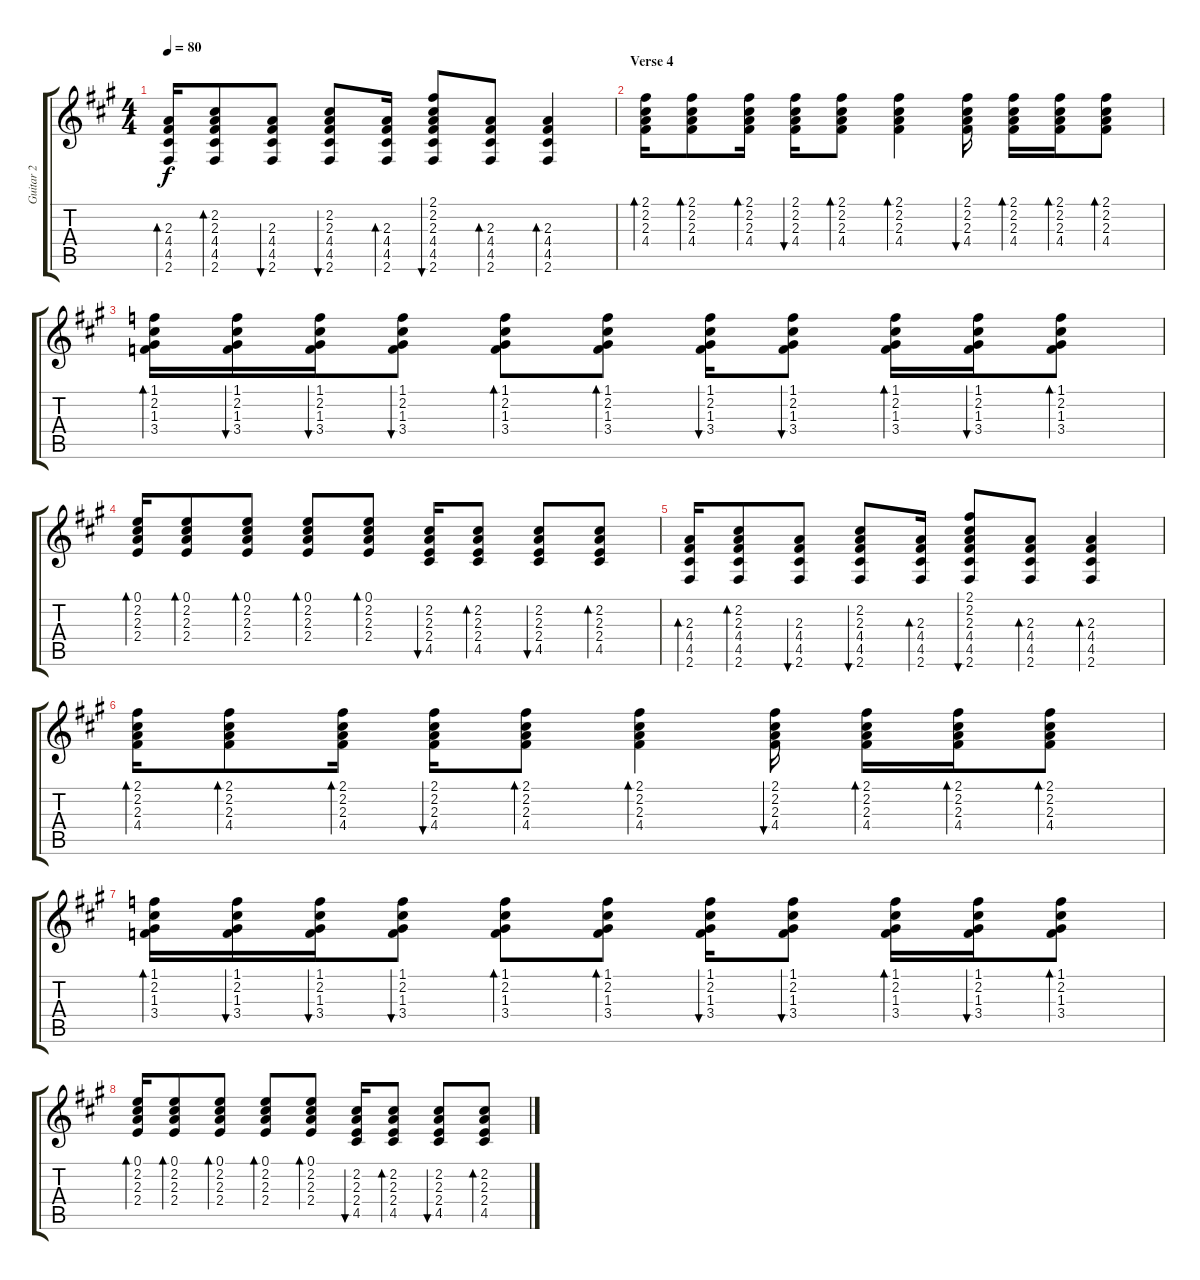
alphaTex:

\track ("Guitar 2" "Guitar 2") {instrument acousticguitarsteel}
\staff {score tabs}
\tuning (E4 B3 G3 D3 A2 E2) {hide}
\ts (4 4)
\tempo 80
\clef g2
\ks a
(2.3 4.4 4.5 2.6).16{bd 60 dy f} (2.2 2.3 4.4 4.5 2.6).8{bd 60} (2.3 4.4 4.5 2.6).8{bu 60} (2.2 2.3 4.4 4.5 2.6).8{bu 60} (2.3 4.4 4.5 2.6).16{bd 60} (2.1 2.2 2.3 4.4 4.5 2.6).8{bu 60} (2.3 4.4 4.5 2.6).8{bd 60} (2.3 4.4 4.5 2.6).4{bd 60} |
\section ("" "Verse 4")
(2.1 2.2 2.3 4.4).16{bd 60} (2.1 2.2 2.3 4.4).8{bd 60} (2.1 2.2 2.3 4.4).16{bd 60} (2.1 2.2 2.3 4.4).16{bu 60} (2.1 2.2 2.3 4.4).8{bd 60} (2.1 2.2 2.3 4.4).4{bd 60} (2.1 2.2 2.3 4.4).16{bu 60} (2.1 2.2 2.3 4.4).16{bd 60} (2.1 2.2 2.3 4.4).16{bd 60} (2.1 2.2 2.3 4.4).8{bd 60} |
(1.1 2.2 1.3 3.4).16{bd 60} (1.1 2.2 1.3 3.4).16{bu 60} (1.1 2.2 1.3 3.4).16{bu 60} (1.1 2.2 1.3 3.4).8{bu 60} (1.1 2.2 1.3 3.4).8{bd 60} (1.1 2.2 1.3 3.4).8{bd 60} (1.1 2.2 1.3 3.4).16{bu 60} (1.1 2.2 1.3 3.4).8{bu 60} (1.1 2.2 1.3 3.4).16{bd 60} (1.1 2.2 1.3 3.4).16{bu 60} (1.1 2.2 1.3 3.4).8{bd 60} |
(0.1 2.2 2.3 2.4).16{bd 60} (0.1 2.2 2.3 2.4).8{bd 60} (0.1 2.2 2.3 2.4).8{bd 60} (0.1 2.2 2.3 2.4).8{bd 60} (0.1 2.2 2.3 2.4).8{bd 60} (2.2 2.3 2.4 4.5).16{bu 60} (2.2 2.3 2.4 4.5).8{bd 60} (2.2 2.3 2.4 4.5).8{bu 60} (2.2 2.3 2.4 4.5).8{bd 60} |
(2.3 4.4 4.5 2.6).16{bd 60} (2.2 2.3 4.4 4.5 2.6).8{bd 60} (2.3 4.4 4.5 2.6).8{bu 60} (2.2 2.3 4.4 4.5 2.6).8{bu 60} (2.3 4.4 4.5 2.6).16{bd 60} (2.1 2.2 2.3 4.4 4.5 2.6).8{bu 60} (2.3 4.4 4.5 2.6).8{bd 60} (2.3 4.4 4.5 2.6).4{bd 60} |
(2.1 2.2 2.3 4.4).16{bd 60} (2.1 2.2 2.3 4.4).8{bd 60} (2.1 2.2 2.3 4.4).16{bd 60} (2.1 2.2 2.3 4.4).16{bu 60} (2.1 2.2 2.3 4.4).8{bd 60} (2.1 2.2 2.3 4.4).4{bd 60} (2.1 2.2 2.3 4.4).16{bu 60} (2.1 2.2 2.3 4.4).16{bd 60} (2.1 2.2 2.3 4.4).16{bd 60} (2.1 2.2 2.3 4.4).8{bd 60} |
(1.1 2.2 1.3 3.4).16{bd 60} (1.1 2.2 1.3 3.4).16{bu 60} (1.1 2.2 1.3 3.4).16{bu 60} (1.1 2.2 1.3 3.4).8{bu 60} (1.1 2.2 1.3 3.4).8{bd 60} (1.1 2.2 1.3 3.4).8{bd 60} (1.1 2.2 1.3 3.4).16{bu 60} (1.1 2.2 1.3 3.4).8{bu 60} (1.1 2.2 1.3 3.4).16{bd 60} (1.1 2.2 1.3 3.4).16{bu 60} (1.1 2.2 1.3 3.4).8{bd 60} |
(0.1 2.2 2.3 2.4).16{bd 60} (0.1 2.2 2.3 2.4).8{bd 60} (0.1 2.2 2.3 2.4).8{bd 60} (0.1 2.2 2.3 2.4).8{bd 60} (0.1 2.2 2.3 2.4).8{bd 60} (2.2 2.3 2.4 4.5).16{bu 60} (2.2 2.3 2.4 4.5).8{bd 60} (2.2 2.3 2.4 4.5).8{bu 60} (2.2 2.3 2.4 4.5).8{bd 60}
